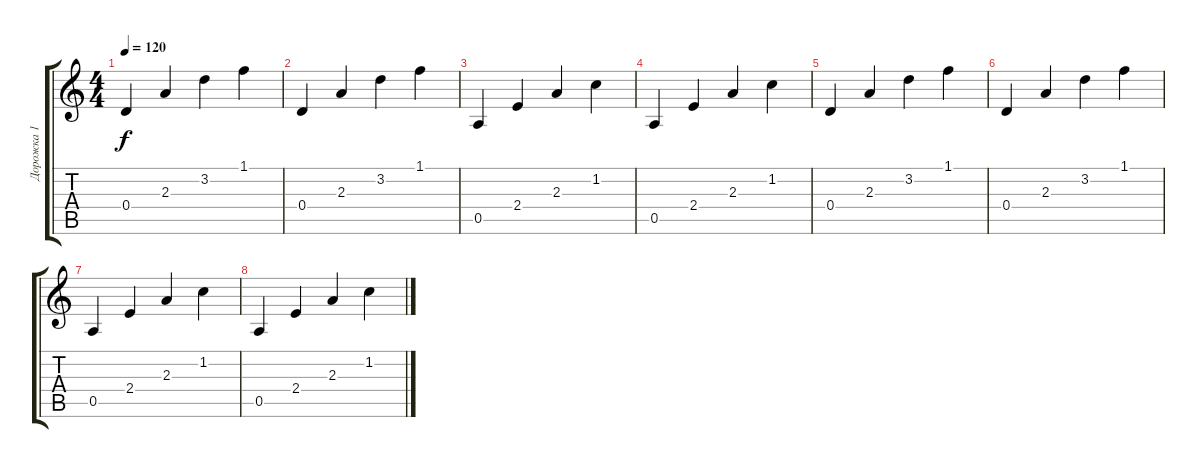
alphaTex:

\track ("Дорожка 1" "Дорожка 1") {instrument electricguitarjazz}
\staff {score tabs}
\tuning (E4 B3 G3 D3 A2 E2) {hide}
\ts (4 4)
\tempo 120
\clef g2
\ks c
0.4.4{dy f} 2.3.4 3.2.4 1.1.4 |
0.4.4 2.3.4 3.2.4 1.1.4 |
0.5.4 2.4.4 2.3.4 1.2.4 |
0.5.4 2.4.4 2.3.4 1.2.4 |
0.4.4 2.3.4 3.2.4 1.1.4 |
0.4.4 2.3.4 3.2.4 1.1.4 |
0.5.4 2.4.4 2.3.4 1.2.4 |
0.5.4 2.4.4 2.3.4 1.2.4
